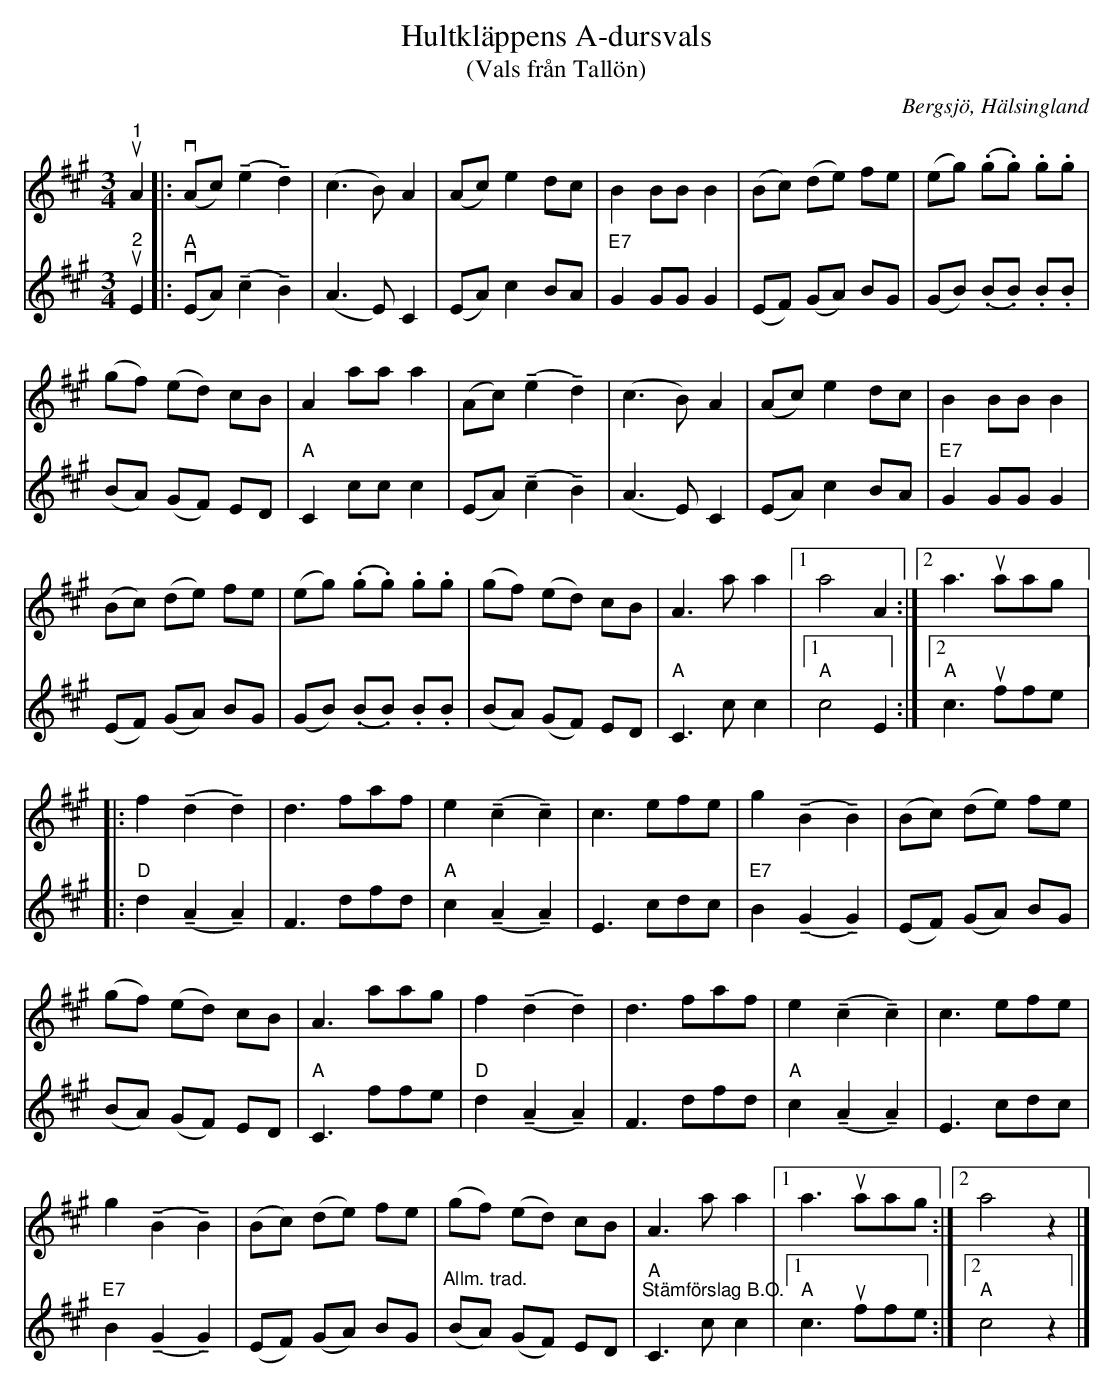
X:1
T:Hultkläppens A-dursvals
T:(Vals från Tallön)
O:Bergsjö, Hälsingland
L:1/8
M:3/4
U:t=tenuto
K:A
V:1
"^1"u A2 |:v (Ac) (te2 td2) | (c3 B) A2 | (Ac) e2 dc | B2 BB B2 | (Bc) (de) fe | (eg) (.g.g) .g.g |
(gf) (ed) cB | A2 aa a2 | (Ac) (te2 td2) | (c3 B) A2 | (Ac) e2 dc | B2 BB B2 |
(Bc) (de) fe | (eg) (.g.g) .g.g | (gf) (ed) cB | A3 a a2 |1 a4 A2 :|2 a3u aag |:
f2 (td2 td2) | d3 faf | e2 (tc2 tc2) | c3 efe | g2 (tB2 tB2) | (Bc) (de) fe |
(gf) (ed) cB | A3 aag | f2 (td2 td2) | d3 faf | e2 (tc2 tc2) | c3 efe |
g2 (tB2 tB2) | (Bc) (de) fe | (gf) (ed) cB | A3 a a2 |1 a3u aag :|2 a4 z2 |]
V:2
"^2"u E2 |:v"A" (EA) (tc2 tB2) | (A3 E) C2 | (EA) c2 BA |"E7" G2 GG G2 | (EF) (GA) BG | (GB) (.B.B) .B.B |
(BA) (GF) ED |"A" C2 cc c2 | (EA) (tc2 tB2) | (A3 E) C2 | (EA) c2 BA |"E7" G2 GG G2 |
(EF) (GA) BG | (GB) (.B.B) .B.B | (BA) (GF) ED | "A" C3 c c2 |1"A" c4 E2 :|2"A" c3u ffe |:
"D" d2 (tA2 tA2) | F3 dfd | "A" c2 (tA2 tA2) | E3 cdc |"E7" B2 (tG2 tG2) | (EF) (GA) BG |
(BA) (GF) ED |"A" C3 ffe |"D" d2 (tA2 tA2) | F3 dfd | "A" c2 (tA2 tA2) | E3 cdc |"E7" B2 (tG2 tG2) |
(EF) (GA) BG | "^Allm. trad." (BA) (GF) ED | "A""^Stämförslag B.O." C3 c c2 |1"A" c3u ffe :|2"A" c4 z2 |]
